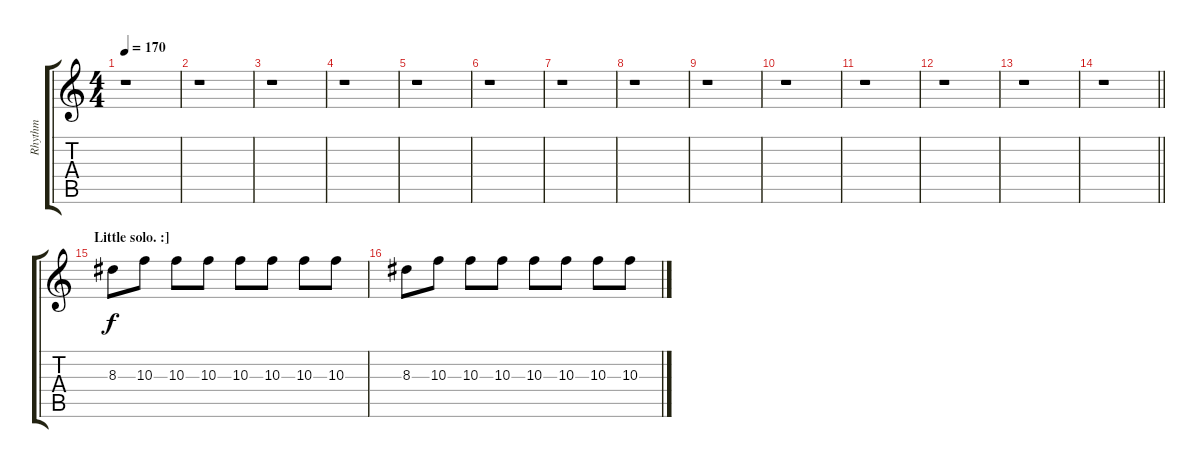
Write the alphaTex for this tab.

\track ("Rhythm" "Rhythm") {instrument distortionguitar}
\staff {score tabs}
\tuning (E4 B3 G3 D3 A2 D2) {hide}
\ts (4 4)
\tempo 170
\clef g2
\ks c
r.1{dy f} |
r.1 |
r.1 |
r.1 |
r.1 |
r.1 |
r.1 |
r.1 |
r.1 |
r.1 |
r.1 |
r.1 |
r.1 |
\barLineRight lightlight
r.1 |
\section ("" "Little solo. :]")
8.3.8 10.3.8 10.3.8 10.3.8 10.3.8 10.3.8 10.3.8 10.3.8 |
8.3.8 10.3.8 10.3.8 10.3.8 10.3.8 10.3.8 10.3.8 10.3.8
